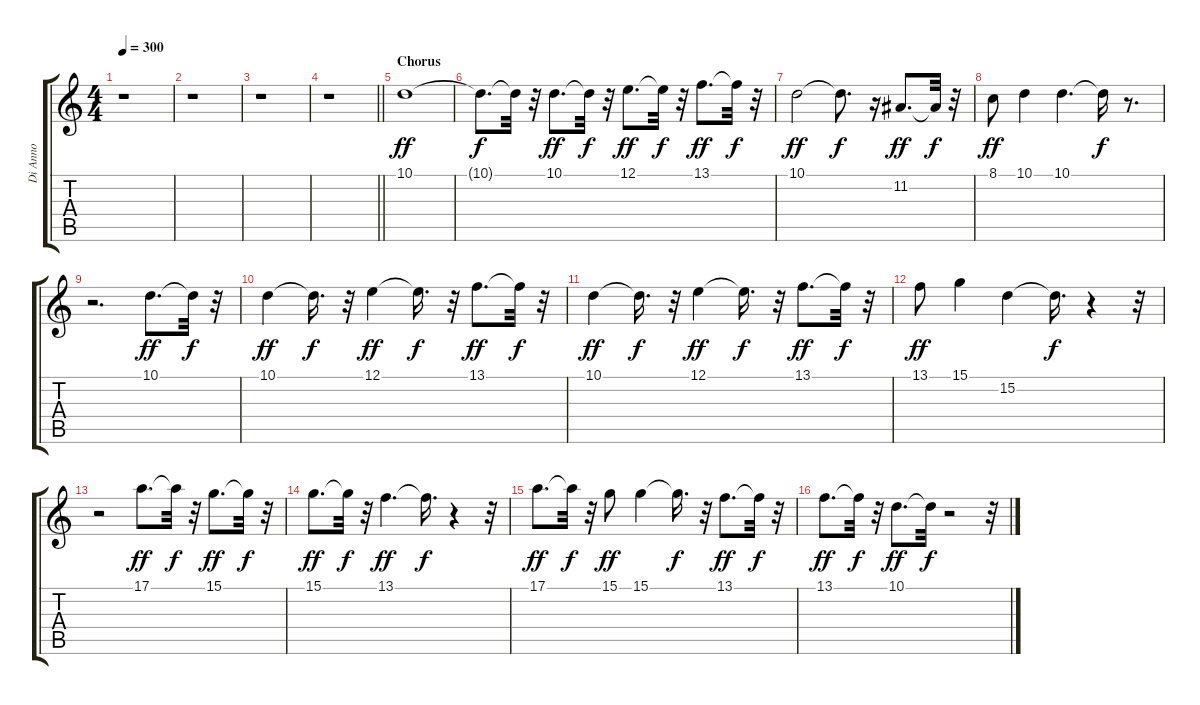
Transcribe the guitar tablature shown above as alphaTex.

\track ("Di Anno" "Di Anno") {instrument choiraahs}
\staff {score tabs}
\tuning (E4 B3 G3 D3 A2 E2) {hide}
\ts (4 4)
\tempo 300
\clef g2
\ks c
r.1{dy f} |
r.1 |
r.1 |
\barLineRight lightlight
r.1 |
\section ("" "Chorus")
10.1.1{dy ff} |
10.1{t}.8{d dy f} 10.1{t}.32 r.32 10.1.8{d dy ff} 10.1{t}.32{dy f} r.32 12.1.8{d dy ff} 12.1{t}.32{dy f} r.32 13.1.8{d dy ff} 13.1{t}.32{dy f} r.32 |
10.1.2{dy ff} 10.1{t}.8{d dy f} r.16 11.2.8{d dy ff} 11.2{t}.32{dy f} r.32 |
8.1.8{dy ff} 10.1.4 10.1.4{d} 10.1{t}.16{dy f} r.8{d} |
r.2{d} 10.1.8{d dy ff} 10.1{t}.32{dy f} r.32 |
10.1.4{dy ff} 10.1{t}.16{d dy f} r.32 12.1.4{dy ff} 12.1{t}.16{d dy f} r.32 13.1.8{d dy ff} 13.1{t}.32{dy f} r.32 |
10.1.4{dy ff} 10.1{t}.16{d dy f} r.32 12.1.4{dy ff} 12.1{t}.16{d dy f} r.32 13.1.8{d dy ff} 13.1{t}.32{dy f} r.32 |
13.1.8{dy ff} 15.1.4 15.2.4 15.2{t}.16{d dy f} r.4 r.32 |
r.2 17.1.8{d dy ff} 17.1{t}.32{dy f} r.32 15.1.8{d dy ff} 15.1{t}.32{dy f} r.32 |
15.1.8{d dy ff} 15.1{t}.32{dy f} r.32 13.1.4{d dy ff} 13.1{t}.16{d dy f} r.4 r.32 |
17.1.8{d dy ff} 17.1{t}.32{dy f} r.32 15.1.8{dy ff} 15.1.4 15.1{t}.16{d dy f} r.32 13.1.8{d dy ff} 13.1{t}.32{dy f} r.32 |
13.1.8{d dy ff} 13.1{t}.32{dy f} r.32 10.1.8{d dy ff} 10.1{t}.32{dy f} r.2 r.32
